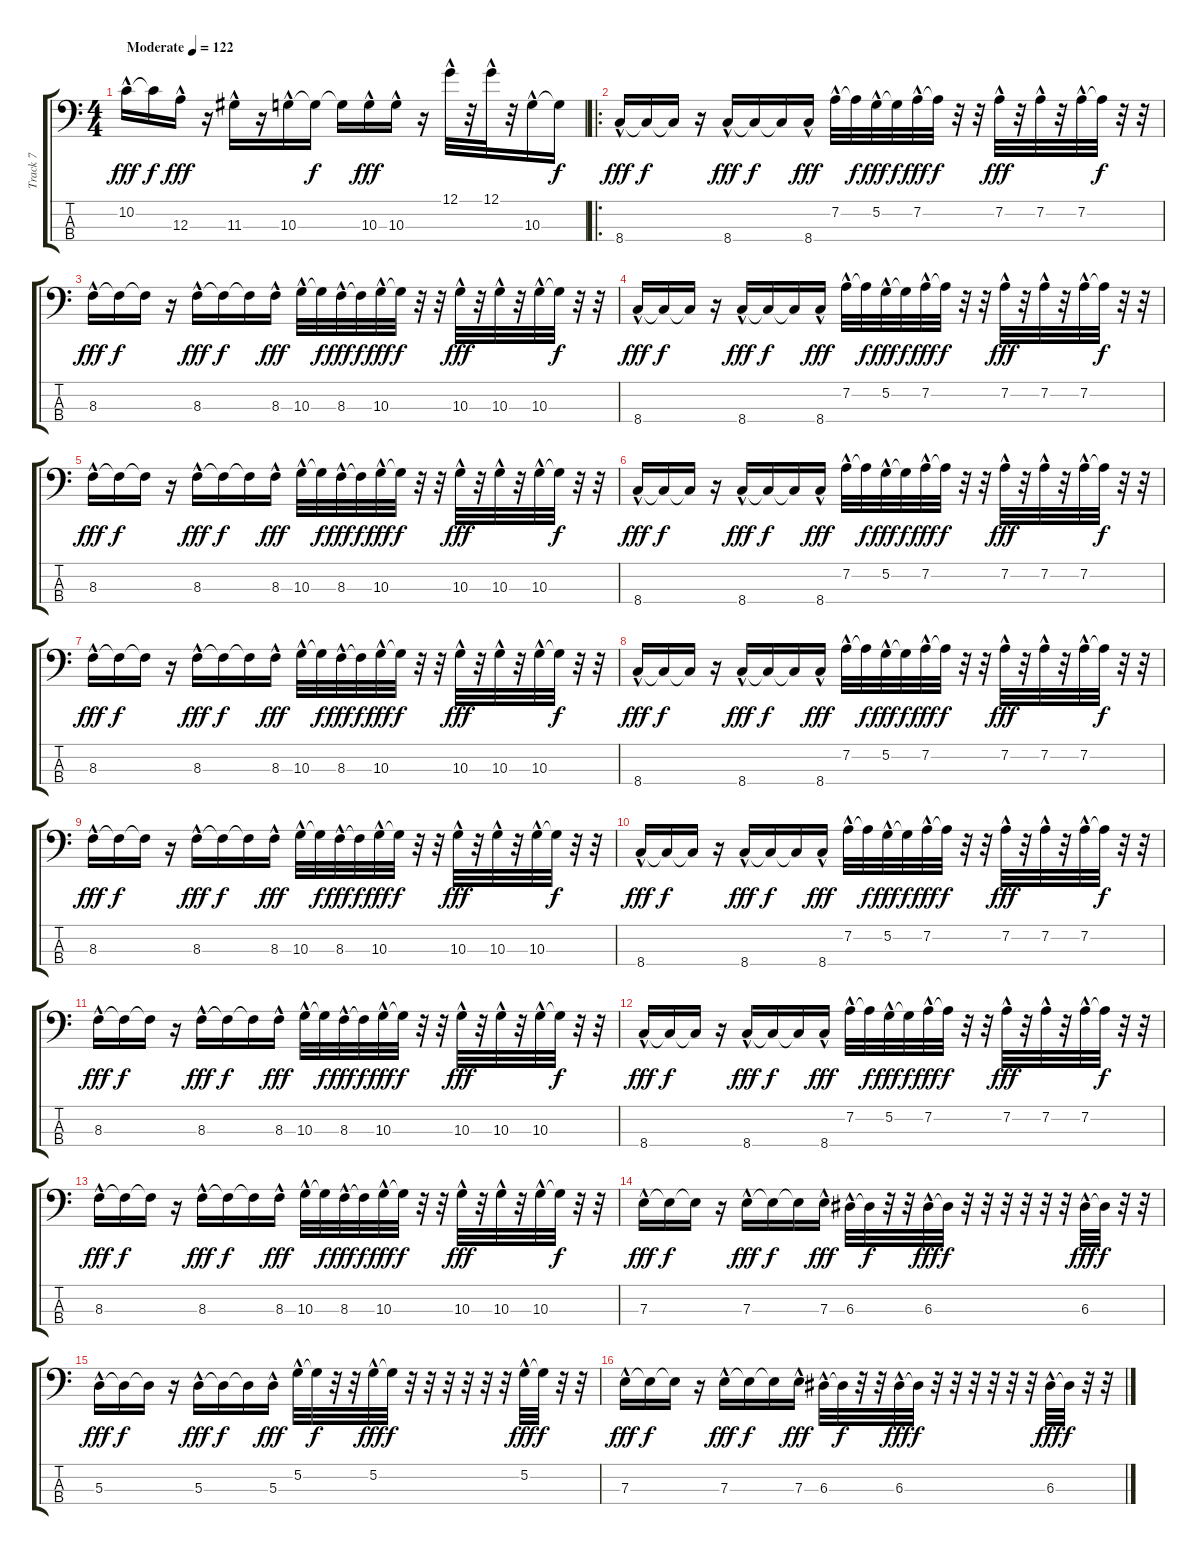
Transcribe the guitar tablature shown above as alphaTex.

\track ("Track 7" "Track 7") {instrument slapbass1 bank 2}
\staff {score tabs}
\tuning (G2 D2 A1 E1) {hide}
\ts (4 4)
\tempo (122 "Moderate")
\clef f4
\ks c
10.2{hac}.16{dy fff instrument slapbass1} 10.2{t}.16{dy f} 12.3{hac}.16{dy fff} r.16 11.3{hac}.16 r.16 10.3{hac}.16 10.3{t}.16{dy f} 10.3{t}.16 10.3{hac}.16{dy fff} 10.3{hac}.16 r.16 12.1{hac}.32 r.32 12.1{hac}.32 r.32 10.3{hac}.16 10.3{t}.16{dy f} |
\ro
8.4{hac}.16{dy fff} 8.4{t}.16{dy f} 8.4{t}.16 r.16 8.4{hac}.16{dy fff} 8.4{t}.16{dy f} 8.4{t}.16 8.4{hac}.16{dy fff} 7.2{hac}.32 7.2{t}.32{dy f} 5.2{hac}.32{dy fff} 5.2{t}.32{dy f} 7.2{hac}.32{dy fff} 7.2{t}.32{dy f} r.32 r.32 7.2{hac}.32{dy fff} r.32 7.2{hac}.32 r.32 7.2{hac}.32 7.2{t}.32{dy f} r.32 r.32 |
8.3{hac}.16{dy fff} 8.3{t}.16{dy f} 8.3{t}.16 r.16 8.3{hac}.16{dy fff} 8.3{t}.16{dy f} 8.3{t}.16 8.3{hac}.16{dy fff} 10.3{hac}.32 10.3{t}.32{dy f} 8.3{hac}.32{dy fff} 8.3{t}.32{dy f} 10.3{hac}.32{dy fff} 10.3{t}.32{dy f} r.32 r.32 10.3{hac}.32{dy fff} r.32 10.3{hac}.32 r.32 10.3{hac}.32 10.3{t}.32{dy f} r.32 r.32 |
8.4{hac}.16{dy fff} 8.4{t}.16{dy f} 8.4{t}.16 r.16 8.4{hac}.16{dy fff} 8.4{t}.16{dy f} 8.4{t}.16 8.4{hac}.16{dy fff} 7.2{hac}.32 7.2{t}.32{dy f} 5.2{hac}.32{dy fff} 5.2{t}.32{dy f} 7.2{hac}.32{dy fff} 7.2{t}.32{dy f} r.32 r.32 7.2{hac}.32{dy fff} r.32 7.2{hac}.32 r.32 7.2{hac}.32 7.2{t}.32{dy f} r.32 r.32 |
8.3{hac}.16{dy fff} 8.3{t}.16{dy f} 8.3{t}.16 r.16 8.3{hac}.16{dy fff} 8.3{t}.16{dy f} 8.3{t}.16 8.3{hac}.16{dy fff} 10.3{hac}.32 10.3{t}.32{dy f} 8.3{hac}.32{dy fff} 8.3{t}.32{dy f} 10.3{hac}.32{dy fff} 10.3{t}.32{dy f} r.32 r.32 10.3{hac}.32{dy fff} r.32 10.3{hac}.32 r.32 10.3{hac}.32 10.3{t}.32{dy f} r.32 r.32 |
8.4{hac}.16{dy fff} 8.4{t}.16{dy f} 8.4{t}.16 r.16 8.4{hac}.16{dy fff} 8.4{t}.16{dy f} 8.4{t}.16 8.4{hac}.16{dy fff} 7.2{hac}.32 7.2{t}.32{dy f} 5.2{hac}.32{dy fff} 5.2{t}.32{dy f} 7.2{hac}.32{dy fff} 7.2{t}.32{dy f} r.32 r.32 7.2{hac}.32{dy fff} r.32 7.2{hac}.32 r.32 7.2{hac}.32 7.2{t}.32{dy f} r.32 r.32 |
8.3{hac}.16{dy fff} 8.3{t}.16{dy f} 8.3{t}.16 r.16 8.3{hac}.16{dy fff} 8.3{t}.16{dy f} 8.3{t}.16 8.3{hac}.16{dy fff} 10.3{hac}.32 10.3{t}.32{dy f} 8.3{hac}.32{dy fff} 8.3{t}.32{dy f} 10.3{hac}.32{dy fff} 10.3{t}.32{dy f} r.32 r.32 10.3{hac}.32{dy fff} r.32 10.3{hac}.32 r.32 10.3{hac}.32 10.3{t}.32{dy f} r.32 r.32 |
8.4{hac}.16{dy fff} 8.4{t}.16{dy f} 8.4{t}.16 r.16 8.4{hac}.16{dy fff} 8.4{t}.16{dy f} 8.4{t}.16 8.4{hac}.16{dy fff} 7.2{hac}.32 7.2{t}.32{dy f} 5.2{hac}.32{dy fff} 5.2{t}.32{dy f} 7.2{hac}.32{dy fff} 7.2{t}.32{dy f} r.32 r.32 7.2{hac}.32{dy fff} r.32 7.2{hac}.32 r.32 7.2{hac}.32 7.2{t}.32{dy f} r.32 r.32 |
8.3{hac}.16{dy fff} 8.3{t}.16{dy f} 8.3{t}.16 r.16 8.3{hac}.16{dy fff} 8.3{t}.16{dy f} 8.3{t}.16 8.3{hac}.16{dy fff} 10.3{hac}.32 10.3{t}.32{dy f} 8.3{hac}.32{dy fff} 8.3{t}.32{dy f} 10.3{hac}.32{dy fff} 10.3{t}.32{dy f} r.32 r.32 10.3{hac}.32{dy fff} r.32 10.3{hac}.32 r.32 10.3{hac}.32 10.3{t}.32{dy f} r.32 r.32 |
8.4{hac}.16{dy fff} 8.4{t}.16{dy f} 8.4{t}.16 r.16 8.4{hac}.16{dy fff} 8.4{t}.16{dy f} 8.4{t}.16 8.4{hac}.16{dy fff} 7.2{hac}.32 7.2{t}.32{dy f} 5.2{hac}.32{dy fff} 5.2{t}.32{dy f} 7.2{hac}.32{dy fff} 7.2{t}.32{dy f} r.32 r.32 7.2{hac}.32{dy fff} r.32 7.2{hac}.32 r.32 7.2{hac}.32 7.2{t}.32{dy f} r.32 r.32 |
8.3{hac}.16{dy fff} 8.3{t}.16{dy f} 8.3{t}.16 r.16 8.3{hac}.16{dy fff} 8.3{t}.16{dy f} 8.3{t}.16 8.3{hac}.16{dy fff} 10.3{hac}.32 10.3{t}.32{dy f} 8.3{hac}.32{dy fff} 8.3{t}.32{dy f} 10.3{hac}.32{dy fff} 10.3{t}.32{dy f} r.32 r.32 10.3{hac}.32{dy fff} r.32 10.3{hac}.32 r.32 10.3{hac}.32 10.3{t}.32{dy f} r.32 r.32 |
8.4{hac}.16{dy fff} 8.4{t}.16{dy f} 8.4{t}.16 r.16 8.4{hac}.16{dy fff} 8.4{t}.16{dy f} 8.4{t}.16 8.4{hac}.16{dy fff} 7.2{hac}.32 7.2{t}.32{dy f} 5.2{hac}.32{dy fff} 5.2{t}.32{dy f} 7.2{hac}.32{dy fff} 7.2{t}.32{dy f} r.32 r.32 7.2{hac}.32{dy fff} r.32 7.2{hac}.32 r.32 7.2{hac}.32 7.2{t}.32{dy f} r.32 r.32 |
8.3{hac}.16{dy fff} 8.3{t}.16{dy f} 8.3{t}.16 r.16 8.3{hac}.16{dy fff} 8.3{t}.16{dy f} 8.3{t}.16 8.3{hac}.16{dy fff} 10.3{hac}.32 10.3{t}.32{dy f} 8.3{hac}.32{dy fff} 8.3{t}.32{dy f} 10.3{hac}.32{dy fff} 10.3{t}.32{dy f} r.32 r.32 10.3{hac}.32{dy fff} r.32 10.3{hac}.32 r.32 10.3{hac}.32 10.3{t}.32{dy f} r.32 r.32 |
7.3{hac}.16{dy fff} 7.3{t}.16{dy f} 7.3{t}.16 r.16 7.3{hac}.16{dy fff} 7.3{t}.16{dy f} 7.3{t}.16 7.3{hac}.16{dy fff} 6.3{hac}.32 6.3{t}.32{dy f} r.32 r.32 6.3{hac}.32{dy fff} 6.3{t}.32{dy f} r.32 r.32 r.32 r.32 r.32 r.32 6.3{hac}.32{dy fff} 6.3{t}.32{dy f} r.32 r.32 |
5.3{hac}.16{dy fff} 5.3{t}.16{dy f} 5.3{t}.16 r.16 5.3{hac}.16{dy fff} 5.3{t}.16{dy f} 5.3{t}.16 5.3{hac}.16{dy fff} 5.2{hac}.32 5.2{t}.32{dy f} r.32 r.32 5.2{hac}.32{dy fff} 5.2{t}.32{dy f} r.32 r.32 r.32 r.32 r.32 r.32 5.2{hac}.32{dy fff} 5.2{t}.32{dy f} r.32 r.32 |
7.3{hac}.16{dy fff} 7.3{t}.16{dy f} 7.3{t}.16 r.16 7.3{hac}.16{dy fff} 7.3{t}.16{dy f} 7.3{t}.16 7.3{hac}.16{dy fff} 6.3{hac}.32 6.3{t}.32{dy f} r.32 r.32 6.3{hac}.32{dy fff} 6.3{t}.32{dy f} r.32 r.32 r.32 r.32 r.32 r.32 6.3{hac}.32{dy fff} 6.3{t}.32{dy f} r.32 r.32
